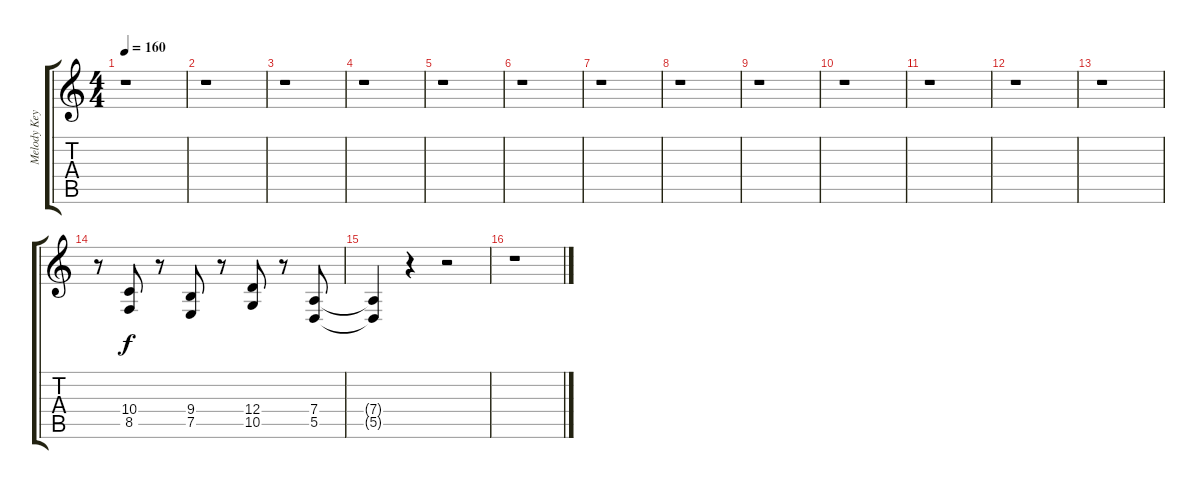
\track ("Melody Keys" "Melody Key") {instrument pad1newage}
\staff {score tabs}
\tuning (E4 B3 G3 D3 A2 E2) {hide}
\ts (4 4)
\tempo 160
\clef g2
\ks c
r.1{dy f} |
r.1 |
r.1 |
r.1 |
r.1 |
r.1 |
r.1 |
r.1 |
r.1 |
r.1 |
r.1 |
r.1 |
r.1 |
r.8 (10.4 8.5).8 r.8 (9.4 7.5).8 r.8 (12.4 10.5).8 r.8 (7.4 5.5).8 |
(7.4{t} 5.5{t}).4 r.4 r.2 |
r.1
